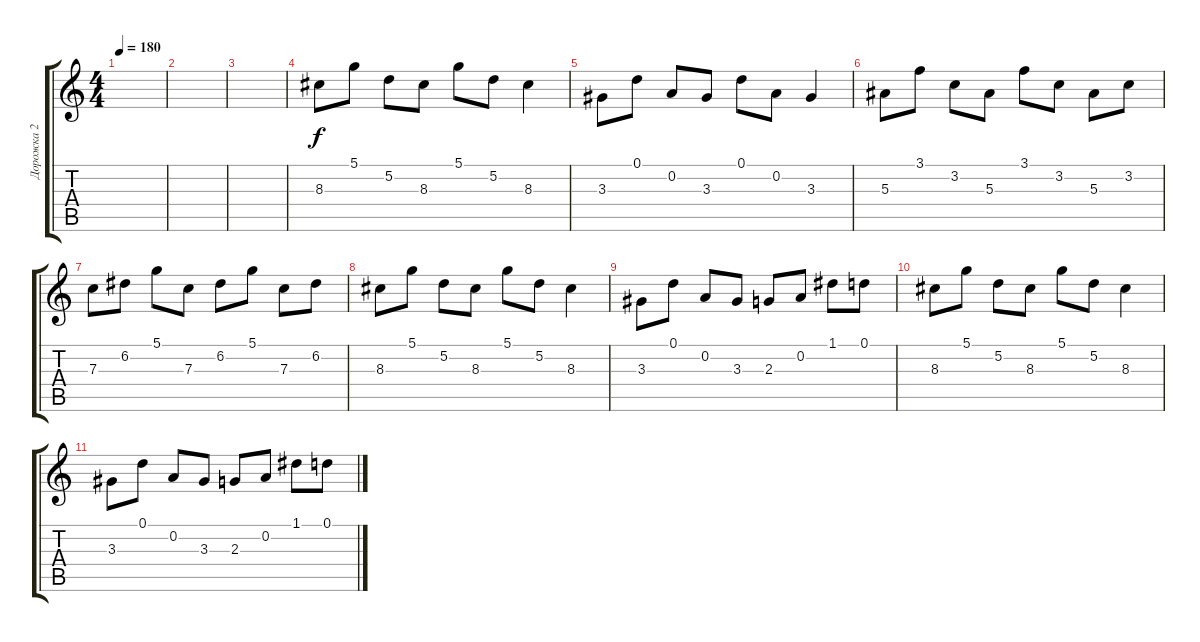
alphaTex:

\track ("Дорожка 2" "Дорожка 2") {instrument acousticguitarnylon}
\staff {score tabs}
\tuning (D4 A3 F3 C3 G2 D2) {hide}
\ts (4 4)
\tempo 180
\clef g2
\ks c
|
|
|
8.3.8 5.1.8 5.2.8 8.3.8 5.1.8 5.2.8 8.3.4 |
3.3.8 0.1.8 0.2.8 3.3.8 0.1.8 0.2.8 3.3.4 |
5.3.8 3.1.8 3.2.8 5.3.8 3.1.8 3.2.8 5.3.8 3.2.8 |
7.3.8 6.2.8 5.1.8 7.3.8 6.2.8 5.1.8 7.3.8 6.2.8 |
8.3.8 5.1.8 5.2.8 8.3.8 5.1.8 5.2.8 8.3.4 |
3.3.8 0.1.8 0.2.8 3.3.8 2.3.8 0.2.8 1.1.8 0.1.8 |
8.3.8 5.1.8 5.2.8 8.3.8 5.1.8 5.2.8 8.3.4 |
3.3.8 0.1.8 0.2.8 3.3.8 2.3.8 0.2.8 1.1.8 0.1.8
